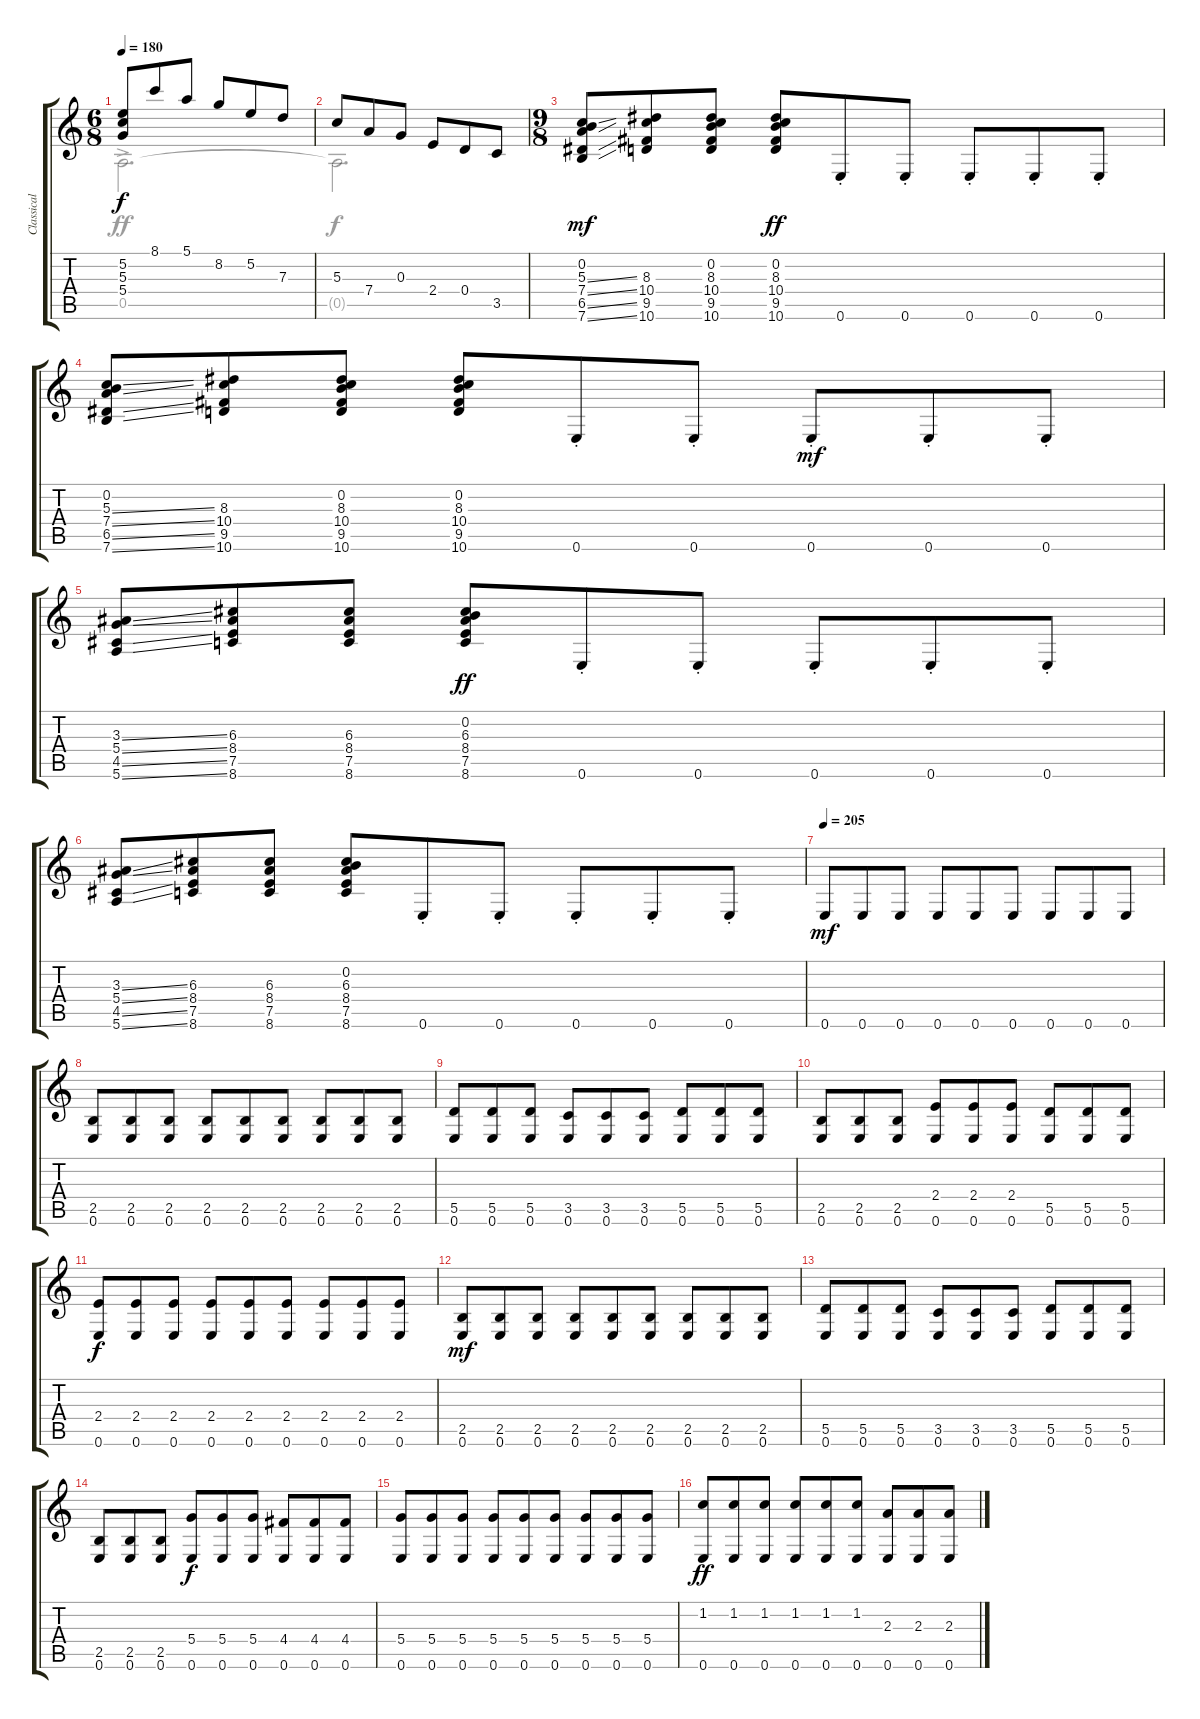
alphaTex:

\track ("Classical Guitar" "Classical ") {instrument acousticguitarnylon}
\staff {score tabs}
\tuning (E4 B3 G3 D3 A2 E2) {hide}
\voice
\ts (6 8)
\tempo 180
\clef g2
\ks c
(5.2 5.3 5.4).8{dy f} 8.1.8 5.1.8 8.2.8 5.2.8 7.3.8 |
5.3.8 7.4.8 0.3.8 2.4.8 0.4.8 3.5.8 |
\ts (9 8)
(0.2 5.3{ss} 7.4{ss} 6.5{ss} 7.6{ss}).8{dy mf} (8.3 10.4 9.5 10.6).8 (0.2 8.3 10.4 9.5 10.6).8 (0.2 8.3 10.4 9.5 10.6).8{dy ff} 0.6{st}.8 0.6{st}.8 0.6{st}.8 0.6{st}.8 0.6{st}.8 |
(0.2 5.3{ss} 7.4{ss} 6.5{ss} 7.6{ss}).8 (8.3 10.4 9.5 10.6).8 (0.2 8.3 10.4 9.5 10.6).8 (0.2 8.3 10.4 9.5 10.6).8 0.6{st}.8 0.6{st}.8 0.6{st}.8{dy mf} 0.6{st}.8 0.6{st}.8 |
(3.3{ss} 5.4{ss} 4.5{ss} 5.6{ss}).8 (6.3 8.4 7.5 8.6).8 (6.3 8.4 7.5 8.6).8 (0.2 6.3 8.4 7.5 8.6).8{dy ff} 0.6{st}.8 0.6{st}.8 0.6{st}.8 0.6{st}.8 0.6{st}.8 |
(3.3{ss} 5.4{ss} 4.5{ss} 5.6{ss}).8 (6.3 8.4 7.5 8.6).8 (6.3 8.4 7.5 8.6).8 (0.2 6.3 8.4 7.5 8.6).8 0.6{st}.8 0.6{st}.8 0.6{st}.8 0.6{st}.8 0.6{st}.8 |
\tempo 205
0.6.8{dy mf} 0.6.8 0.6.8 0.6.8 0.6.8 0.6.8 0.6.8 0.6.8 0.6.8 |
(2.5 0.6).8 (2.5 0.6).8 (2.5 0.6).8 (2.5 0.6).8 (2.5 0.6).8 (2.5 0.6).8 (2.5 0.6).8 (2.5 0.6).8 (2.5 0.6).8 |
(5.5 0.6).8 (5.5 0.6).8 (5.5 0.6).8 (3.5 0.6).8 (3.5 0.6).8 (3.5 0.6).8 (5.5 0.6).8 (5.5 0.6).8 (5.5 0.6).8 |
(2.5 0.6).8 (2.5 0.6).8 (2.5 0.6).8 (2.4 0.6).8 (2.4 0.6).8 (2.4 0.6).8 (5.5 0.6).8 (5.5 0.6).8 (5.5 0.6).8 |
(2.4 0.6).8{dy f} (2.4 0.6).8 (2.4 0.6).8 (2.4 0.6).8 (2.4 0.6).8 (2.4 0.6).8 (2.4 0.6).8 (2.4 0.6).8 (2.4 0.6).8 |
(2.5 0.6).8{dy mf} (2.5 0.6).8 (2.5 0.6).8 (2.5 0.6).8 (2.5 0.6).8 (2.5 0.6).8 (2.5 0.6).8 (2.5 0.6).8 (2.5 0.6).8 |
(5.5 0.6).8 (5.5 0.6).8 (5.5 0.6).8 (3.5 0.6).8 (3.5 0.6).8 (3.5 0.6).8 (5.5 0.6).8 (5.5 0.6).8 (5.5 0.6).8 |
(2.5 0.6).8 (2.5 0.6).8 (2.5 0.6).8 (5.4 0.6).8{dy f} (5.4 0.6).8 (5.4 0.6).8 (4.4 0.6).8 (4.4 0.6).8 (4.4 0.6).8 |
(5.4 0.6).8 (5.4 0.6).8 (5.4 0.6).8 (5.4 0.6).8 (5.4 0.6).8 (5.4 0.6).8 (5.4 0.6).8 (5.4 0.6).8 (5.4 0.6).8 |
(1.2 0.6).8{dy ff} (1.2 0.6).8 (1.2 0.6).8 (1.2 0.6).8 (1.2 0.6).8 (1.2 0.6).8 (2.3 0.6).8 (2.3 0.6).8 (2.3 0.6).8
\voice
\clef g2
\ottava regular
\simile none
\ks c
0.5{ac}.2{d dy ff} |
0.5{t}.2{d dy f} |
|
|
|
|
|
|
|
|
|
|
|
|
|
